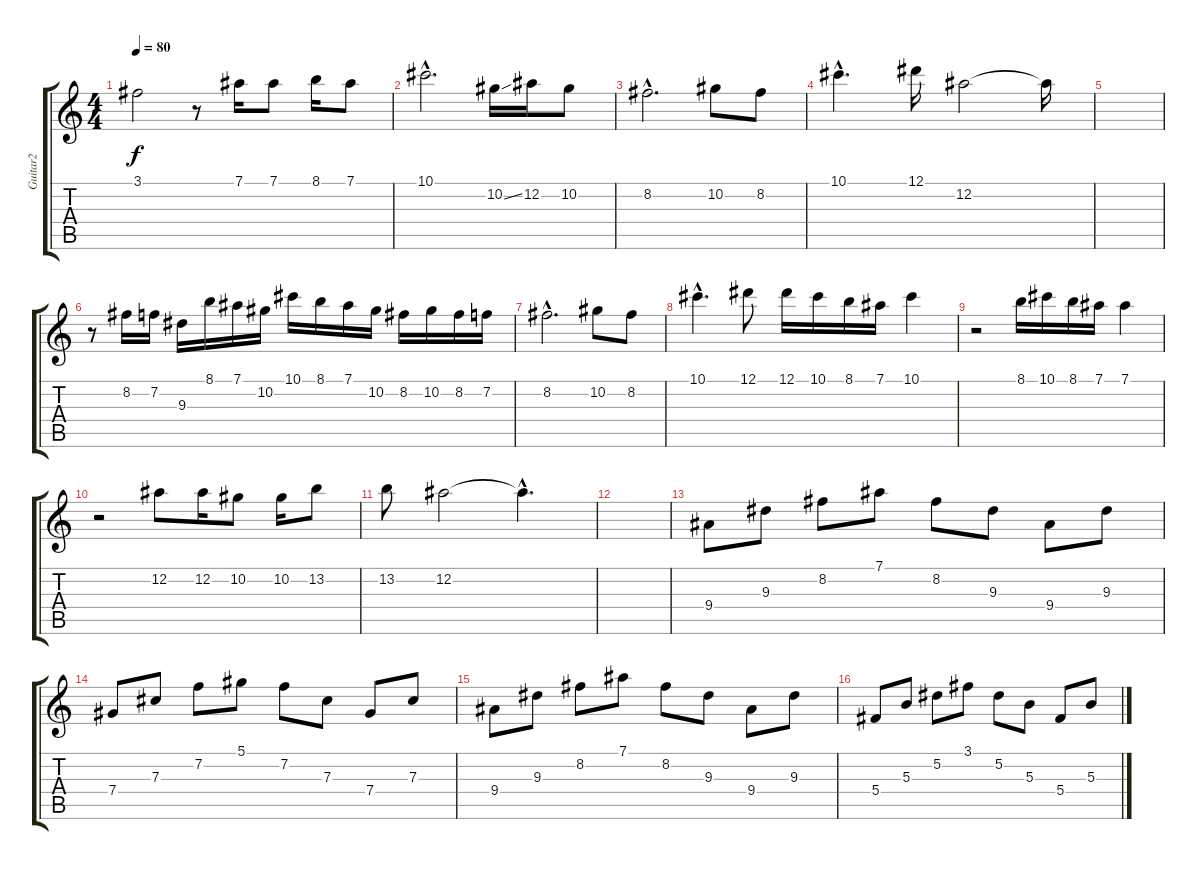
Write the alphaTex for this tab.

\track ("Guitar2" "Guitar2") {instrument acousticguitarnylon}
\staff {score tabs}
\tuning (Eb4 Bb3 Gb3 Db3 Ab2 Eb2) {hide}
\ts (4 4)
\tempo 80
\clef g2
\ks c
3.1.2{dy f} r.8 7.1.16 7.1.8 8.1.16 7.1.8 |
10.1{hac}.2{d} 10.2{ss}.16 12.2.16 10.2.8 |
8.2{hac}.2{d} 10.2.8 8.2.8 |
10.1{hac}.4{d} 12.1.16 12.2.2 12.2{t}.16 |
|
r.8 8.2.16 7.2.16 9.3.16 8.1.16 7.1.16 10.2.16 10.1.16 8.1.16 7.1.16 10.2.16 8.2.16 10.2.16 8.2.16 7.2.16 |
8.2{hac}.2{d} 10.2.8 8.2.8 |
10.1{hac}.4{d} 12.1.8 12.1.16 10.1.16 8.1.16 7.1.16 10.1.4 |
r.2 8.1.16 10.1.16 8.1.16 7.1.16 7.1.4 |
r.2 12.2.8 12.2.16 10.2.8 10.2.16 13.2.8 |
13.2.8 12.2.2 12.2{hac t}.4{d} |
|
9.4.8 9.3.8 8.2.8 7.1.8 8.2.8 9.3.8 9.4.8 9.3.8 |
7.4.8 7.3.8 7.2.8 5.1.8 7.2.8 7.3.8 7.4.8 7.3.8 |
9.4.8 9.3.8 8.2.8 7.1.8 8.2.8 9.3.8 9.4.8 9.3.8 |
5.4.8 5.3.8 5.2.8 3.1.8 5.2.8 5.3.8 5.4.8 5.3.8
